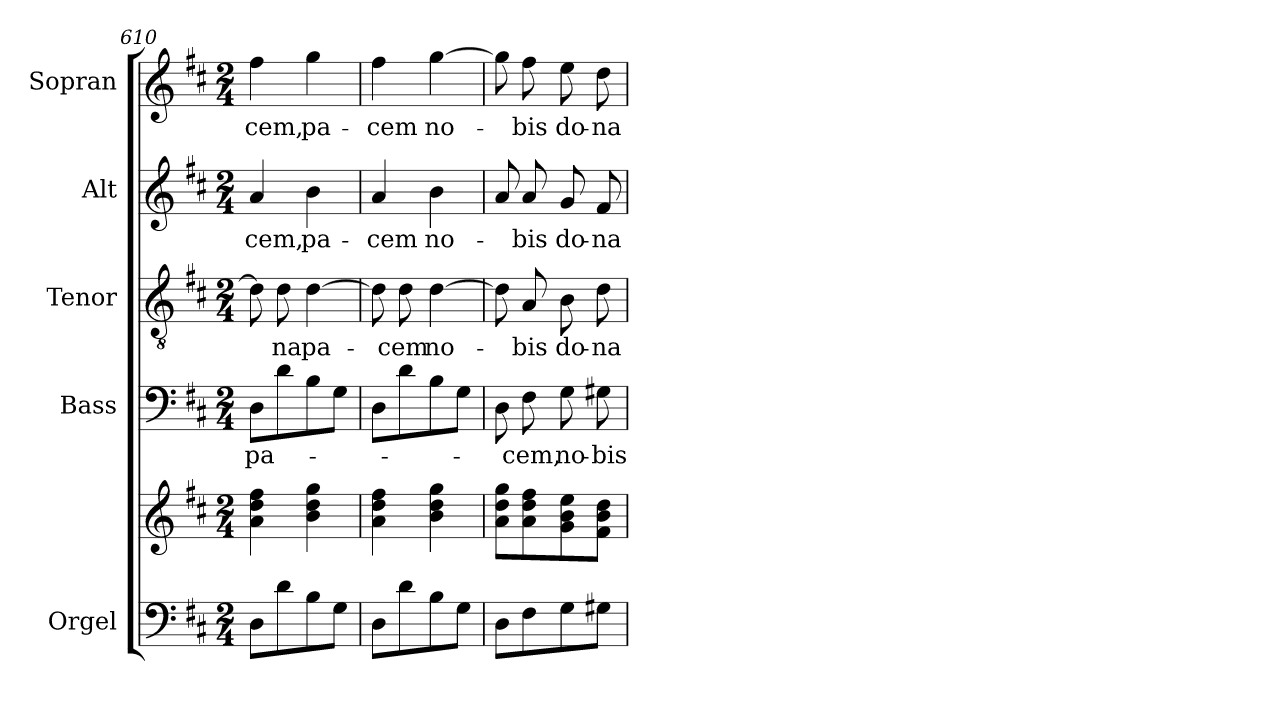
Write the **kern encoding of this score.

**kern	**kern	**kern	**text	**kern	**text	**kern	**text	**kern	**text
*part5	*part5	*part4	*part4	*part3	*part3	*part2	*part2	*part1	*part1
*staff6	*staff5	*staff4	*staff4	*staff3	*staff3	*staff2	*staff2	*staff1	*staff1
*I"Orgel	*	*I"Bass	*	*I"Tenor	*	*I"Alt	*	*I"Sopran	*
*I'Org.	*	*I'B.	*	*I'T.	*	*I'A.	*	*I'S.	*
*clefF4	*clefG2	*clefF4	*	*clefGv2	*	*clefG2	*	*clefG2	*
*k[f#c#]	*k[f#c#]	*k[f#c#]	*	*k[f#c#]	*	*k[f#c#]	*	*k[f#c#]	*
*D:	*D:	*D:	*	*D:	*	*D:	*	*D:	*
*M2/4	*M2/4	*M2/4	*	*M2/4	*	*M2/4	*	*M2/4	*
=610	=610	=610	=610	=610	=610	=610	=610	=610	=610
!	!	!	!LO:LY:b	!	!	!	!LO:LY:b	!	!LO:LY:b
8D\L	4a\ 4dd\ 4ff#\	8D\L	pa-	8d\]	.	4a/	-cem,	4ff#\	-cem,
!	!	!	!	!	!LO:LY:b	!	!	!	!
8d\	.	8d\	.	8d\	-na	.	.	.	.
!	!	!	!	!	!LO:LY:b	!	!LO:LY:b	!	!LO:LY:b
8B\	4b\ 4dd\ 4gg\	8B\	.	[4d\	pa-	4b\	pa-	4gg\	pa-
8G\J	.	8G\J	.	.	.	.	.	.	.
=611	=611	=611	=611	=611	=611	=611	=611	=611	=611
!	!	!	!	!	!	!	!LO:LY:b	!	!LO:LY:b
8D\L	4a\ 4dd\ 4ff#\	8D\L	.	8d\]	.	4a/	-cem	4ff#\	-cem
!	!	!	!	!	!LO:LY:b	!	!	!	!
8d\	.	8d\	.	8d\	-cem	.	.	.	.
!	!	!	!	!	!LO:LY:b	!	!LO:LY:b	!	!LO:LY:b
8B\	4b\ 4dd\ 4gg\	8B\	.	[4d\	no-	4b\	no-	[4gg\	no-
8G\J	.	8G\J	.	.	.	.	.	.	.
=612	=612	=612	=612	=612	=612	=612	=612	=612	=612
8D\L	8a\ 8dd\ 8gg\L	8D\	.	8d\]	.	8a/	.	8gg\]	.
!	!	!	!LO:LY:b	!	!LO:LY:b	!	!LO:LY:b	!	!LO:LY:b
8F#\	8a\ 8dd\ 8ff#\	8F#\	-cem,	8A/	-bis	8a/	-bis	8ff#\	-bis
!	!	!	!LO:LY:b	!	!LO:LY:b	!	!LO:LY:b	!	!LO:LY:b
8G\	8g\ 8b\ 8ee\	8G\	no-	8B\	do-	8g/	do-	8ee\	do-
!	!	!	!LO:LY:b	!	!LO:LY:b	!	!LO:LY:b	!	!LO:LY:b
8G#X\J	8f#\ 8b\ 8dd\J	8G#X\	-bis	8d\	-na	8f#/	-na	8dd\	-na
=	=	=	=	=	=	=	=	=	=
*-	*-	*-	*-	*-	*-	*-	*-	*-	*-
